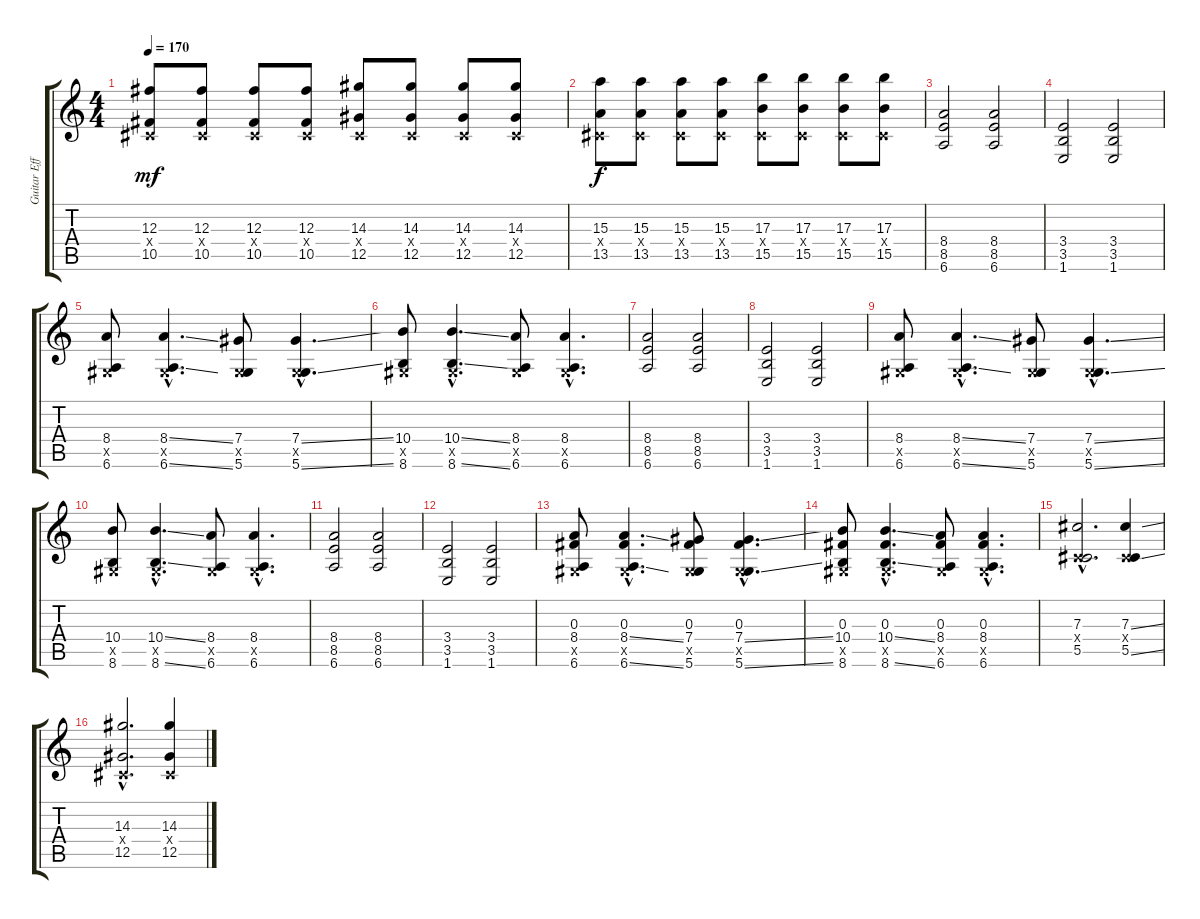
\track ("Guitar Effect (Jade)" "Guitar Eff") {instrument overdrivenguitar}
\staff {score tabs}
\tuning (Eb4 Bb3 Gb3 Db3 Ab2 Eb2) {hide}
\ts (4 4)
\tempo 170
\clef g2
\ks c
(12.3 0.4{x} 10.5).8{dy mf} (12.3 0.4{x} 10.5).8 (12.3 0.4{x} 10.5).8 (12.3 0.4{x} 10.5).8 (14.3 0.4{x} 12.5).8 (14.3 0.4{x} 12.5).8 (14.3 0.4{x} 12.5).8 (14.3 0.4{x} 12.5).8 |
(15.3 0.4{x} 13.5).8{dy f} (15.3 0.4{x} 13.5).8 (15.3 0.4{x} 13.5).8 (15.3 0.4{x} 13.5).8 (17.3 0.4{x} 15.5).8 (17.3 0.4{x} 15.5).8 (17.3 0.4{x} 15.5).8 (17.3 0.4{x} 15.5).8 |
(8.4 8.5 6.6).2{volume 9 instrument overdrivenguitar} (8.4 8.5 6.6).2 |
(3.4 3.5 1.6).2 (3.4 3.5 1.6).2 |
(8.4 0.5{x} 6.6).8 (8.4{ss hac} 0.5{hac x} 6.6{ss hac}).4{d} (7.4 0.5{x} 5.6).8 (7.4{ss hac} 0.5{hac x} 5.6{ss hac}).4{d} |
(10.4 0.5{x} 8.6).8 (10.4{ss hac} 0.5{hac x} 8.6{ss hac}).4{d} (8.4 0.5{x} 6.6).8 (8.4{hac} 0.5{hac x} 6.6{hac}).4{d} |
(8.4 8.5 6.6).2 (8.4 8.5 6.6).2 |
(3.4 3.5 1.6).2 (3.4 3.5 1.6).2 |
(8.4 0.5{x} 6.6).8 (8.4{ss hac} 0.5{hac x} 6.6{ss hac}).4{d} (7.4 0.5{x} 5.6).8 (7.4{ss hac} 0.5{hac x} 5.6{ss hac}).4{d} |
(10.4 0.5{x} 8.6).8 (10.4{ss hac} 0.5{hac x} 8.6{ss hac}).4{d} (8.4 0.5{x} 6.6).8 (8.4{hac} 0.5{hac x} 6.6{hac}).4{d} |
(8.4 8.5 6.6).2 (8.4 8.5 6.6).2 |
(3.4 3.5 1.6).2 (3.4 3.5 1.6).2 |
(0.3 8.4 0.5{x} 6.6).8 (0.3{hac} 8.4{ss hac} 0.5{hac x} 6.6{ss hac}).4{d} (0.3 7.4 0.5{x} 5.6).8 (0.3{hac} 7.4{ss hac} 0.5{hac x} 5.6{ss hac}).4{d} |
(0.3 10.4 0.5{x} 8.6).8 (0.3{hac} 10.4{ss hac} 0.5{hac x} 8.6{ss hac}).4{d} (0.3 8.4 0.5{x} 6.6).8 (0.3{hac} 8.4{hac} 0.5{hac x} 6.6{hac}).4{d} |
(7.3{hac} 0.4{hac x} 5.5{hac}).2{d volume 16} (7.3{ss} 0.4{x} 5.5{ss}).4 |
(14.3{hac} 0.4{hac x} 12.5{hac}).2{d} (14.3{ss} 0.4{x} 12.5{ss}).4
